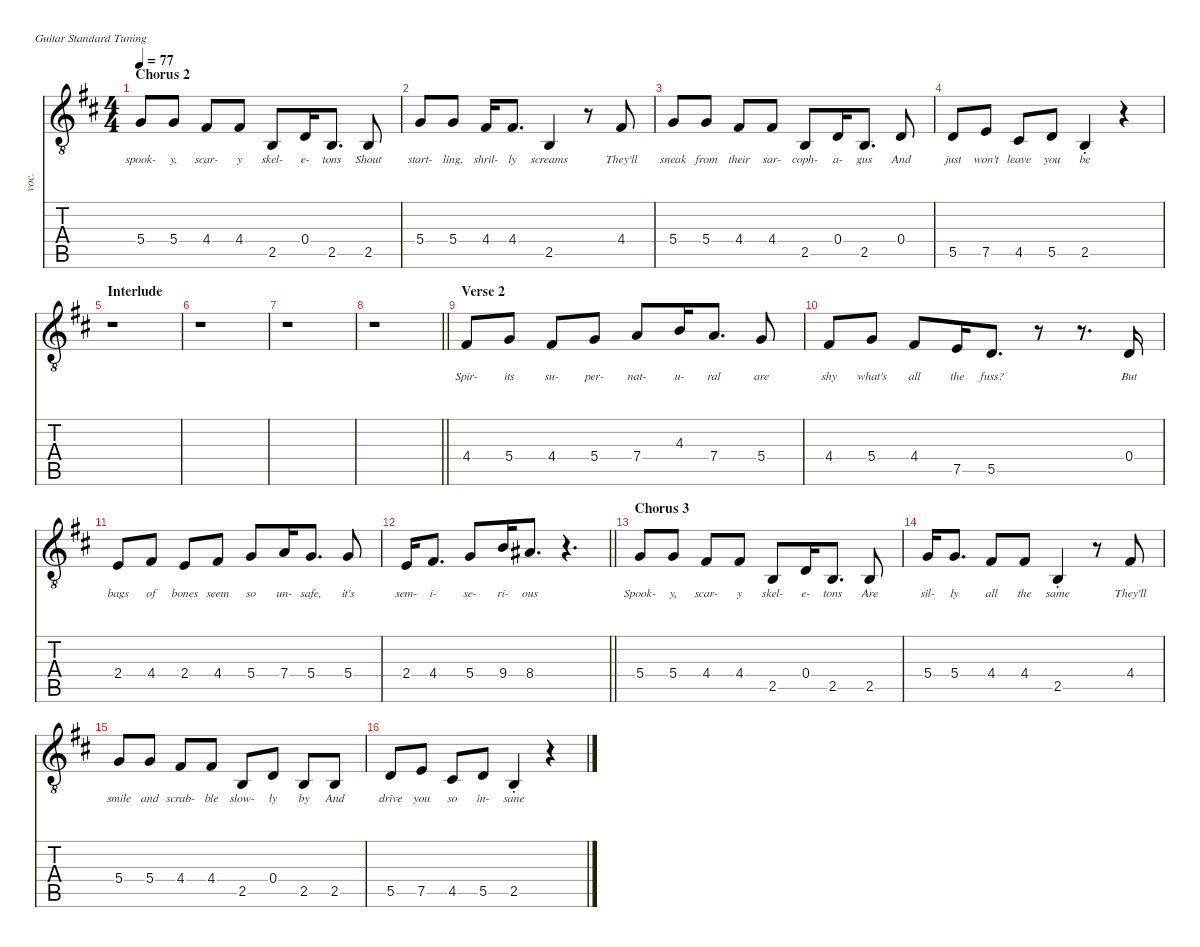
\defaultSystemsLayout 4
\hideDynamics
\bracketExtendMode nobrackets
\otherSystemsTrackNameOrientation horizontal
\track ("Vocals-lessons1" "voc.") {defaultSystemsLayout 4 instrument acousticguitarnylon}
\staff {score tabs}
\tuning (E4 B3 G3 D3 A2 E2)
\displaytranspose 0
\ts (4 4)
\section ("" "Chorus 2")
\tempo 77
\clef g2
\ottava 8vb
\ks bminor
5.4{acc forcenatural}.8{lyrics (0 "spook-") lyrics (1 "") lyrics (2 "") lyrics (3 "") lyrics (4 "") dy mf beam Up} 5.4{acc forcenatural}.8{lyrics (0 "y,") lyrics (1 "") lyrics (2 "") lyrics (3 "") lyrics (4 "") beam Up} 4.4{acc #}.8{lyrics (0 "scar-") lyrics (1 "") lyrics (2 "") lyrics (3 "") lyrics (4 "") beam Up} 4.4{acc #}.8{lyrics (0 "y") lyrics (1 "") lyrics (2 "") lyrics (3 "") lyrics (4 "") beam Up} 2.5{acc forcenatural}.8{lyrics (0 "skel-") lyrics (1 "") lyrics (2 "") lyrics (3 "") lyrics (4 "") beam Up} 0.4{acc forcenatural}.16{lyrics (0 "e-") lyrics (1 "") lyrics (2 "") lyrics (3 "") lyrics (4 "") beam Up} 2.5{acc forcenatural}.8{d lyrics (0 "tons") lyrics (1 "") lyrics (2 "") lyrics (3 "") lyrics (4 "") beam Up} 2.5{acc forcenatural}.8{lyrics (0 "Shout") lyrics (1 "") lyrics (2 "") lyrics (3 "") lyrics (4 "") beam Up} |
5.4{acc forcenatural}.8{lyrics (0 "start-") lyrics (1 "") lyrics (2 "") lyrics (3 "") lyrics (4 "") beam Up} 5.4{acc forcenatural}.8{lyrics (0 "ling,") lyrics (1 "") lyrics (2 "") lyrics (3 "") lyrics (4 "") beam Up} 4.4{acc #}.16{lyrics (0 "shril-") lyrics (1 "") lyrics (2 "") lyrics (3 "") lyrics (4 "") beam Up} 4.4{acc #}.8{d lyrics (0 "ly") lyrics (1 "") lyrics (2 "") lyrics (3 "") lyrics (4 "") beam Up} 2.5{acc forcenatural}.4{lyrics (0 "screams") lyrics (1 "") lyrics (2 "") lyrics (3 "") lyrics (4 "") beam Up} r.8{beam Up} 4.4{acc #}.8{lyrics (0 "They'll") lyrics (1 "") lyrics (2 "") lyrics (3 "") lyrics (4 "") beam Up} |
5.4{acc forcenatural}.8{lyrics (0 "sneak") lyrics (1 "") lyrics (2 "") lyrics (3 "") lyrics (4 "") beam Up} 5.4{acc forcenatural}.8{lyrics (0 "from") lyrics (1 "") lyrics (2 "") lyrics (3 "") lyrics (4 "") beam Up} 4.4{acc #}.8{lyrics (0 "their") lyrics (1 "") lyrics (2 "") lyrics (3 "") lyrics (4 "") beam Up} 4.4{acc #}.8{lyrics (0 "sar-") lyrics (1 "") lyrics (2 "") lyrics (3 "") lyrics (4 "") beam Up} 2.5{acc forcenatural}.8{lyrics (0 "coph-") lyrics (1 "") lyrics (2 "") lyrics (3 "") lyrics (4 "") beam Up} 0.4{acc forcenatural}.16{lyrics (0 "a-") lyrics (1 "") lyrics (2 "") lyrics (3 "") lyrics (4 "") beam Up} 2.5{acc forcenatural}.8{d lyrics (0 "gus") lyrics (1 "") lyrics (2 "") lyrics (3 "") lyrics (4 "") beam Up} 0.4{acc forcenatural}.8{lyrics (0 "And") lyrics (1 "") lyrics (2 "") lyrics (3 "") lyrics (4 "") beam Up} |
5.5{acc forcenatural}.8{lyrics (0 "just") lyrics (1 "") lyrics (2 "") lyrics (3 "") lyrics (4 "") beam Up} 7.5{acc forcenatural}.8{lyrics (0 "won't") lyrics (1 "") lyrics (2 "") lyrics (3 "") lyrics (4 "") beam Up} 4.5{acc #}.8{lyrics (0 "leave") lyrics (1 "") lyrics (2 "") lyrics (3 "") lyrics (4 "") beam Up} 5.5{acc forcenatural}.8{lyrics (0 "you") lyrics (1 "") lyrics (2 "") lyrics (3 "") lyrics (4 "") beam Up} 2.5{st acc forcenatural}.4{lyrics (0 "be") lyrics (1 "") lyrics (2 "") lyrics (3 "") lyrics (4 "") beam Up} r.4{beam Up} |
\section ("" "Interlude")
r.1{beam Down} |
r.1{beam Down} |
r.1{beam Down} |
\barLineRight lightlight
r.1{beam Down} |
\section ("" "Verse 2")
4.4{acc #}.8{lyrics (0 "Spir-") lyrics (1 "") lyrics (2 "") lyrics (3 "") lyrics (4 "") beam Up} 5.4{acc forcenatural}.8{lyrics (0 "its") lyrics (1 "") lyrics (2 "") lyrics (3 "") lyrics (4 "") beam Up} 4.4{acc #}.8{lyrics (0 "su-") lyrics (1 "") lyrics (2 "") lyrics (3 "") lyrics (4 "") beam Up} 5.4{acc forcenatural}.8{lyrics (0 "per-") lyrics (1 "") lyrics (2 "") lyrics (3 "") lyrics (4 "") beam Up} 7.4{acc forcenatural}.8{lyrics (0 "nat-") lyrics (1 "") lyrics (2 "") lyrics (3 "") lyrics (4 "") beam Up} 4.3{acc forcenatural}.16{lyrics (0 "u-") lyrics (1 "") lyrics (2 "") lyrics (3 "") lyrics (4 "") beam Up} 7.4{acc forcenatural}.8{d lyrics (0 "ral") lyrics (1 "") lyrics (2 "") lyrics (3 "") lyrics (4 "") beam Up} 5.4{acc forcenatural}.8{lyrics (0 "are") lyrics (1 "") lyrics (2 "") lyrics (3 "") lyrics (4 "") beam Up} |
4.4{acc #}.8{lyrics (0 "shy") lyrics (1 "") lyrics (2 "") lyrics (3 "") lyrics (4 "") beam Up} 5.4{acc forcenatural}.8{lyrics (0 "what's") lyrics (1 "") lyrics (2 "") lyrics (3 "") lyrics (4 "") beam Up} 4.4{acc #}.8{lyrics (0 "all") lyrics (1 "") lyrics (2 "") lyrics (3 "") lyrics (4 "") beam Up} 7.5{acc forcenatural}.16{lyrics (0 "the") lyrics (1 "") lyrics (2 "") lyrics (3 "") lyrics (4 "") beam Up} 5.5{acc forcenatural}.8{d lyrics (0 "fuss?") lyrics (1 "") lyrics (2 "") lyrics (3 "") lyrics (4 "") beam Up} r.8{beam Up} r.8{d beam Up} 0.4{acc forcenatural}.16{lyrics (0 "But") lyrics (1 "") lyrics (2 "") lyrics (3 "") lyrics (4 "") beam Up} |
2.4{acc forcenatural}.8{lyrics (0 "bags") lyrics (1 "") lyrics (2 "") lyrics (3 "") lyrics (4 "") beam Up} 4.4{acc #}.8{lyrics (0 "of") lyrics (1 "") lyrics (2 "") lyrics (3 "") lyrics (4 "") beam Up} 2.4{acc forcenatural}.8{lyrics (0 "bones") lyrics (1 "") lyrics (2 "") lyrics (3 "") lyrics (4 "") beam Up} 4.4{acc #}.8{lyrics (0 "seem") lyrics (1 "") lyrics (2 "") lyrics (3 "") lyrics (4 "") beam Up} 5.4{acc forcenatural}.8{lyrics (0 "so") lyrics (1 "") lyrics (2 "") lyrics (3 "") lyrics (4 "") beam Up} 7.4{acc forcenatural}.16{lyrics (0 "un-") lyrics (1 "") lyrics (2 "") lyrics (3 "") lyrics (4 "") beam Up} 5.4{acc forcenatural}.8{d lyrics (0 "safe,") lyrics (1 "") lyrics (2 "") lyrics (3 "") lyrics (4 "") beam Up} 5.4{acc forcenatural}.8{lyrics (0 "it's") lyrics (1 "") lyrics (2 "") lyrics (3 "") lyrics (4 "") beam Up} |
\barLineRight lightlight
2.4{acc forcenatural}.16{lyrics (0 "sem-") lyrics (1 "") lyrics (2 "") lyrics (3 "") lyrics (4 "") beam Up} 4.4{acc #}.8{d lyrics (0 "i-") lyrics (1 "") lyrics (2 "") lyrics (3 "") lyrics (4 "") beam Up} 5.4{acc forcenatural}.8{lyrics (0 "se-") lyrics (1 "") lyrics (2 "") lyrics (3 "") lyrics (4 "") beam Up} 9.4{acc forcenatural}.16{lyrics (0 "ri-") lyrics (1 "") lyrics (2 "") lyrics (3 "") lyrics (4 "") beam Up} 8.4{acc #}.8{d lyrics (0 "ous") lyrics (1 "") lyrics (2 "") lyrics (3 "") lyrics (4 "") beam Up} r.4{d beam Up} |
\section ("" "Chorus 3")
5.4{acc forcenatural}.8{lyrics (0 "Spook-") lyrics (1 "") lyrics (2 "") lyrics (3 "") lyrics (4 "") beam Up} 5.4{acc forcenatural}.8{lyrics (0 "y,") lyrics (1 "") lyrics (2 "") lyrics (3 "") lyrics (4 "") beam Up} 4.4{acc #}.8{lyrics (0 "scar-") lyrics (1 "") lyrics (2 "") lyrics (3 "") lyrics (4 "") beam Up} 4.4{acc #}.8{lyrics (0 "y") lyrics (1 "") lyrics (2 "") lyrics (3 "") lyrics (4 "") beam Up} 2.5{acc forcenatural}.8{lyrics (0 "skel-") lyrics (1 "") lyrics (2 "") lyrics (3 "") lyrics (4 "") beam Up} 0.4{acc forcenatural}.16{lyrics (0 "e-") lyrics (1 "") lyrics (2 "") lyrics (3 "") lyrics (4 "") beam Up} 2.5{acc forcenatural}.8{d lyrics (0 "tons") lyrics (1 "") lyrics (2 "") lyrics (3 "") lyrics (4 "") beam Up} 2.5{acc forcenatural}.8{lyrics (0 "Are") lyrics (1 "") lyrics (2 "") lyrics (3 "") lyrics (4 "") beam Up} |
5.4{acc forcenatural}.16{lyrics (0 "sil-") lyrics (1 "") lyrics (2 "") lyrics (3 "") lyrics (4 "") beam Up} 5.4{acc forcenatural}.8{d lyrics (0 "ly") lyrics (1 "") lyrics (2 "") lyrics (3 "") lyrics (4 "") beam Up} 4.4{acc #}.8{lyrics (0 "all") lyrics (1 "") lyrics (2 "") lyrics (3 "") lyrics (4 "") beam Up} 4.4{acc #}.8{lyrics (0 "the") lyrics (1 "") lyrics (2 "") lyrics (3 "") lyrics (4 "") beam Up} 2.5{st acc forcenatural}.4{lyrics (0 "same") lyrics (1 "") lyrics (2 "") lyrics (3 "") lyrics (4 "") beam Up} r.8{beam Up} 4.4{acc #}.8{lyrics (0 "They'll") lyrics (1 "") lyrics (2 "") lyrics (3 "") lyrics (4 "") beam Up} |
5.4{acc forcenatural}.8{lyrics (0 "smile") lyrics (1 "") lyrics (2 "") lyrics (3 "") lyrics (4 "") beam Up} 5.4{acc forcenatural}.8{lyrics (0 "and") lyrics (1 "") lyrics (2 "") lyrics (3 "") lyrics (4 "") beam Up} 4.4{acc #}.8{lyrics (0 "scrab-") lyrics (1 "") lyrics (2 "") lyrics (3 "") lyrics (4 "") beam Up} 4.4{acc #}.8{lyrics (0 "ble") lyrics (1 "") lyrics (2 "") lyrics (3 "") lyrics (4 "") beam Up} 2.5{acc forcenatural}.8{lyrics (0 "slow-") lyrics (1 "") lyrics (2 "") lyrics (3 "") lyrics (4 "") beam Up} 0.4{acc forcenatural}.8{lyrics (0 "ly") lyrics (1 "") lyrics (2 "") lyrics (3 "") lyrics (4 "") beam Up} 2.5{acc forcenatural}.8{lyrics (0 "by") lyrics (1 "") lyrics (2 "") lyrics (3 "") lyrics (4 "") beam Up} 2.5{acc forcenatural}.8{lyrics (0 "And") lyrics (1 "") lyrics (2 "") lyrics (3 "") lyrics (4 "") beam Up} |
5.5{acc forcenatural}.8{lyrics (0 "drive") lyrics (1 "") lyrics (2 "") lyrics (3 "") lyrics (4 "") beam Up} 7.5{acc forcenatural}.8{lyrics (0 "you") lyrics (1 "") lyrics (2 "") lyrics (3 "") lyrics (4 "") beam Up} 4.5{acc #}.8{lyrics (0 "so") lyrics (1 "") lyrics (2 "") lyrics (3 "") lyrics (4 "") beam Up} 5.5{acc forcenatural}.8{lyrics (0 "in-") lyrics (1 "") lyrics (2 "") lyrics (3 "") lyrics (4 "") beam Up} 2.5{st acc forcenatural}.4{lyrics (0 "sane") lyrics (1 "") lyrics (2 "") lyrics (3 "") lyrics (4 "") beam Up} r.4{beam Up}
